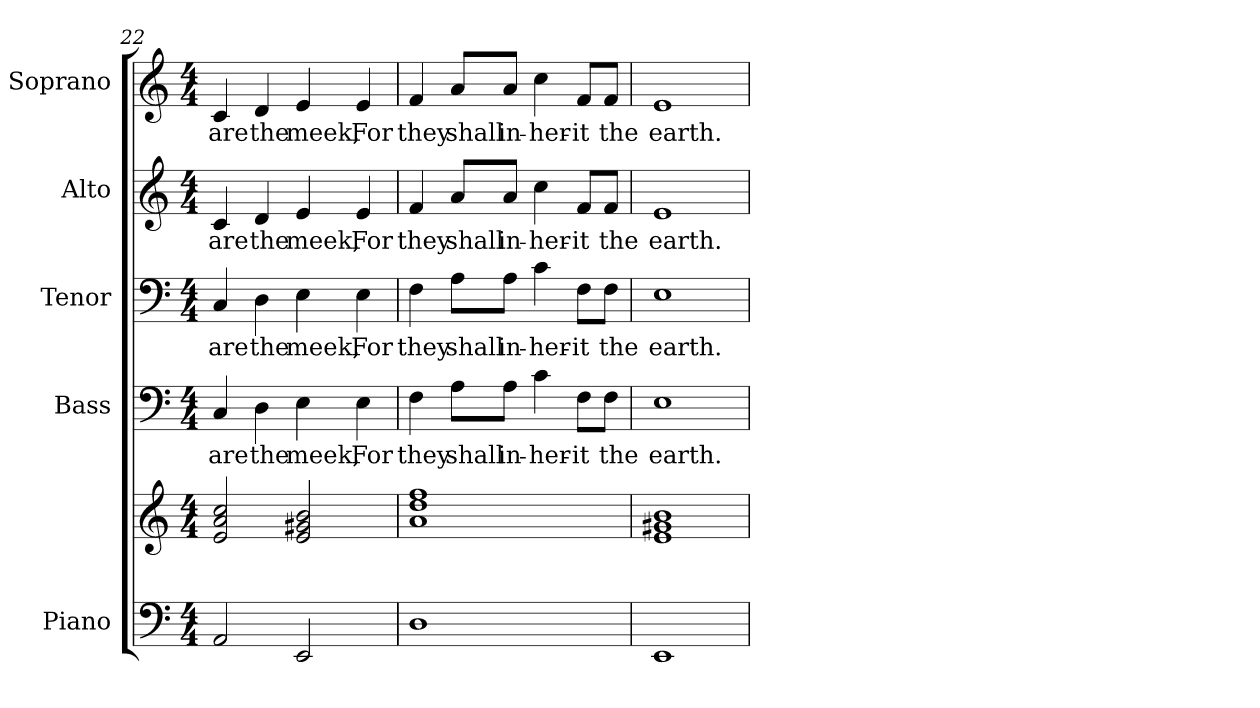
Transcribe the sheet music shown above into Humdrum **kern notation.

**kern	**kern	**kern	**text	**kern	**text	**kern	**text	**kern	**text
*part5	*part5	*part4	*part4	*part3	*part3	*part2	*part2	*part1	*part1
*staff6	*staff5	*staff4	*staff4	*staff3	*staff3	*staff2	*staff2	*staff1	*staff1
*I"Piano	*	*I"Bass	*	*I"Tenor	*	*I"Alto	*	*I"Soprano	*
*I'Pno.	*	*I'B.	*	*I'T.	*	*I'A.	*	*I'S.	*
!!LO:PB:g=z
*clefF4	*clefG2	*clefF4	*	*clefF4	*	*clefG2	*	*clefG2	*
*k[]	*k[]	*k[]	*	*k[]	*	*k[]	*	*k[]	*
*C:	*C:	*C:	*	*C:	*	*C:	*	*C:	*
*M4/4	*M4/4	*M4/4	*	*M4/4	*	*M4/4	*	*M4/4	*
=22	=22	=22	=22	=22	=22	=22	=22	=22	=22
!	!	!	!LO:LY:b:color=#000000	!	!	!	!	!	!
!	!	!	!	!	!LO:LY:b:color=#000000	!	!	!	!
!	!	!	!	!	!	!	!LO:LY:b:color=#000000	!	!
!	!	!	!	!	!	!	!	!	!LO:LY:b:color=#000000
2AAi/	2ei/ 2ai 2cci	4Ci/	are	4Ci/	are	4ci/	are	4ci/	are
!	!	!	!LO:LY:b:color=#000000	!	!	!	!	!	!
!	!	!	!	!	!LO:LY:b:color=#000000	!	!	!	!
!	!	!	!	!	!	!	!LO:LY:b:color=#000000	!	!
!	!	!	!	!	!	!	!	!	!LO:LY:b:color=#000000
.	.	4Di\	the	4Di\	the	4di/	the	4di/	the
!	!	!	!LO:LY:b:color=#000000	!	!	!	!	!	!
!	!	!	!	!	!LO:LY:b:color=#000000	!	!	!	!
!	!	!	!	!	!	!	!LO:LY:b:color=#000000	!	!
!	!	!	!	!	!	!	!	!	!LO:LY:b:color=#000000
2EEi/	2ei/ 2g#Xi 2bi	4Ei\	meek,	4Ei\	meek,	4ei/	meek,	4ei/	meek,
!	!	!	!LO:LY:b:color=#000000	!	!	!	!	!	!
!	!	!	!	!	!LO:LY:b:color=#000000	!	!	!	!
!	!	!	!	!	!	!	!LO:LY:b:color=#000000	!	!
!	!	!	!	!	!	!	!	!	!LO:LY:b:color=#000000
.	.	4Ei\	For	4Ei\	For	4ei/	For	4ei/	For
=23	=23	=23	=23	=23	=23	=23	=23	=23	=23
!	!	!	!LO:LY:b:color=#000000	!	!	!	!	!	!
!	!	!	!	!	!LO:LY:b:color=#000000	!	!	!	!
!	!	!	!	!	!	!	!LO:LY:b:color=#000000	!	!
!	!	!	!	!	!	!	!	!	!LO:LY:b:color=#000000
1Di	1ai 1ddi 1ffi	4Fi\	they	4Fi\	they	4fi/	they	4fi/	they
!	!	!	!LO:LY:b:color=#000000	!	!	!	!	!	!
!	!	!	!	!	!LO:LY:b:color=#000000	!	!	!	!
!	!	!	!	!	!	!	!LO:LY:b:color=#000000	!	!
!	!	!	!	!	!	!	!	!	!LO:LY:b:color=#000000
.	.	8Ai\L	shall	8Ai\L	shall	8ai/L	shall	8ai/L	shall
!	!	!	!LO:LY:b:color=#000000	!	!	!	!	!	!
!	!	!	!	!	!LO:LY:b:color=#000000	!	!	!	!
!	!	!	!	!	!	!	!LO:LY:b:color=#000000	!	!
!	!	!	!	!	!	!	!	!	!LO:LY:b:color=#000000
.	.	8Ai\J	in-	8Ai\J	in-	8ai/J	in-	8ai/J	in-
!	!	!	!LO:LY:b:color=#000000	!	!	!	!	!	!
!	!	!	!	!	!LO:LY:b:color=#000000	!	!	!	!
!	!	!	!	!	!	!	!LO:LY:b:color=#000000	!	!
!	!	!	!	!	!	!	!	!	!LO:LY:b:color=#000000
.	.	4ci\	-her-	4ci\	-her-	4cci\	-her-	4cci\	-her-
!	!	!	!LO:LY:b:color=#000000	!	!	!	!	!	!
!	!	!	!	!	!LO:LY:b:color=#000000	!	!	!	!
!	!	!	!	!	!	!	!LO:LY:b:color=#000000	!	!
!	!	!	!	!	!	!	!	!	!LO:LY:b:color=#000000
.	.	8Fi\L	-it	8Fi\L	-it	8fi/L	-it	8fi/L	-it
!	!	!	!LO:LY:b:color=#000000	!	!	!	!	!	!
!	!	!	!	!	!LO:LY:b:color=#000000	!	!	!	!
!	!	!	!	!	!	!	!LO:LY:b:color=#000000	!	!
!	!	!	!	!	!	!	!	!	!LO:LY:b:color=#000000
.	.	8Fi\J	the	8Fi\J	the	8fi/J	the	8fi/J	the
!!LO:PB:g=z
=24	=24	=24	=24	=24	=24	=24	=24	=24	=24
!	!	!	!LO:LY:b:color=#000000	!	!	!	!	!	!
!	!	!	!	!	!LO:LY:b:color=#000000	!	!	!	!
!	!	!	!	!	!	!	!LO:LY:b:color=#000000	!	!
!	!	!	!	!	!	!	!	!	!LO:LY:b:color=#000000
1EEi	1ei 1g#Xi 1bi	1Ei	earth.	1Ei	earth.	1ei	earth.	1ei	earth.
=	=	=	=	=	=	=	=	=	=
*-	*-	*-	*-	*-	*-	*-	*-	*-	*-
